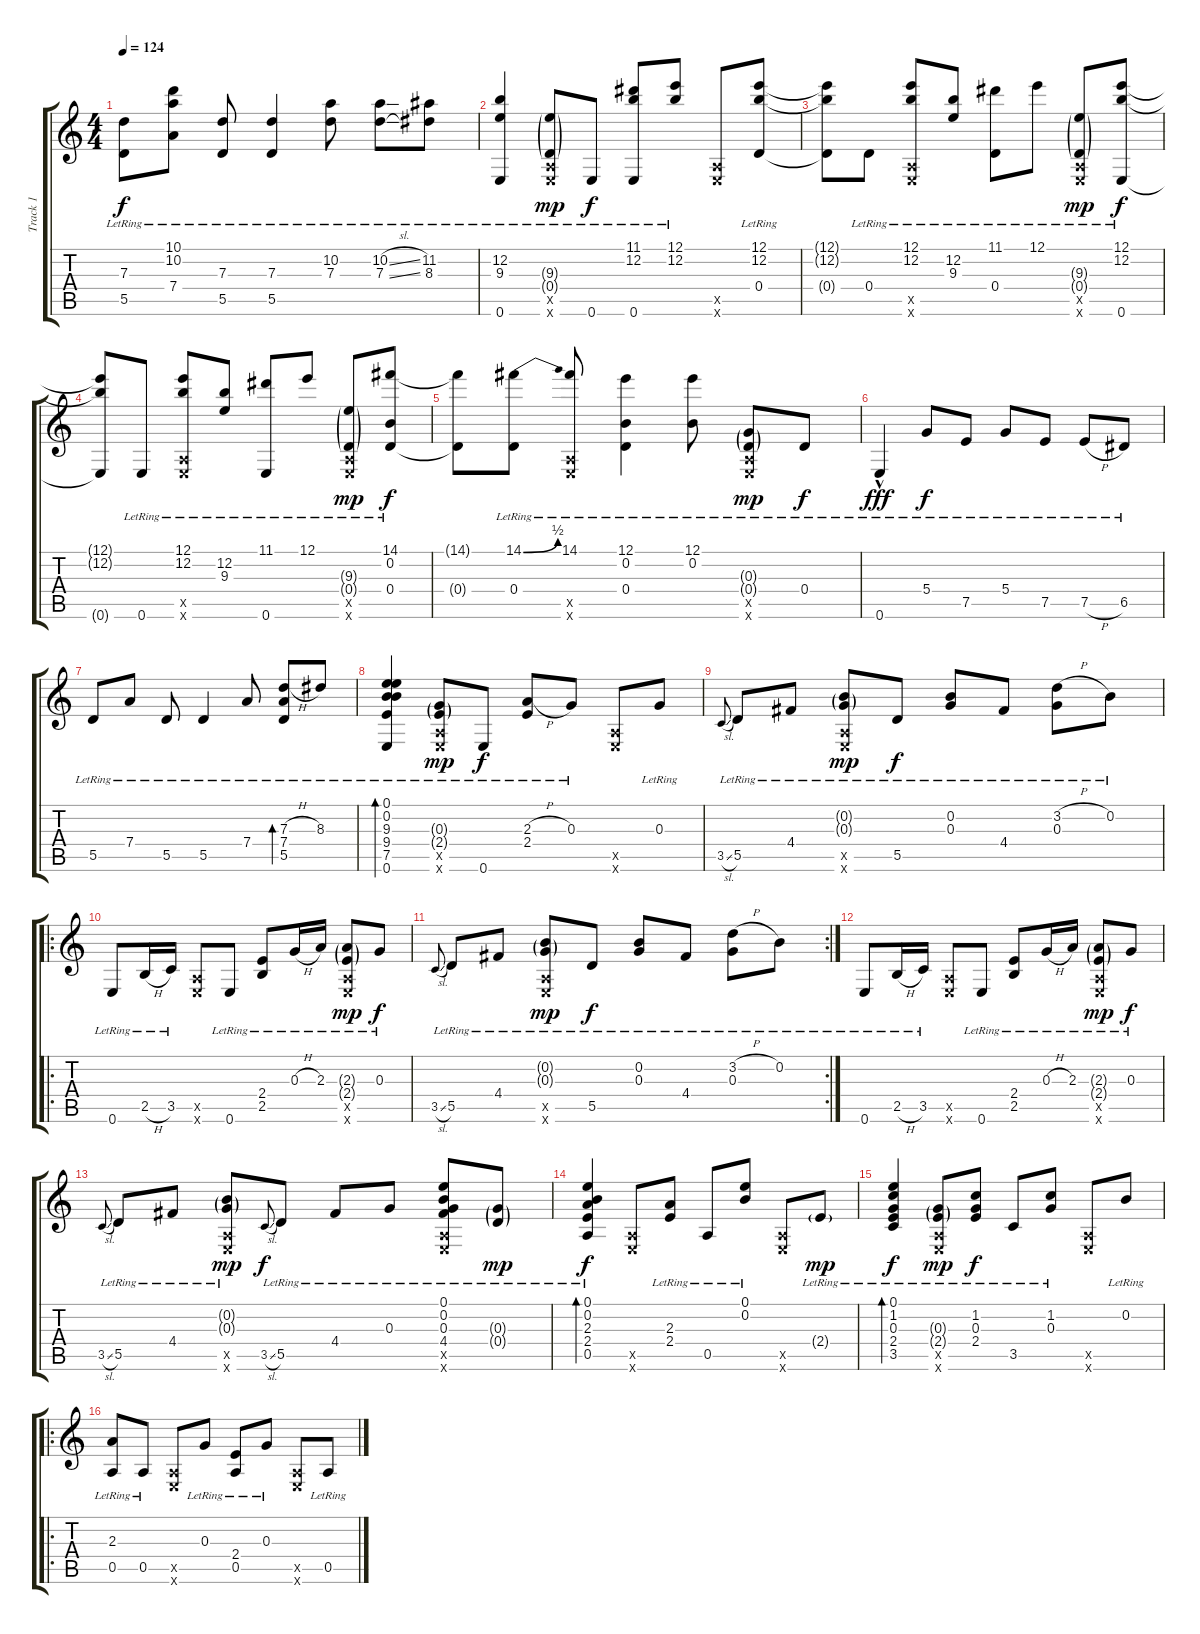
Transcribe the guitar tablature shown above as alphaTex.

\track ("Track 1" "Track 1") {instrument acousticguitarsteel}
\staff {score tabs}
\tuning (E4 B3 G3 D3 A2 E2) {hide}
\ts (4 4)
\tempo 124
\clef g2
\ks c
(7.3{lr} 5.5{lr}).8{dy f} (10.1{lr} 10.2{lr} 7.4{lr}).8 (7.3{lr} 5.5{lr}).8 (7.3{lr} 5.5{lr}).4 (10.2{lr} 7.3{lr}).8 (10.2{sl lr} 7.3{sl lr}).8 (11.2{lr} 8.3{lr}).8 |
(12.2{lr} 9.3{lr} 0.6{lr}).4 (9.3{g lr} 0.4{g lr} 0.5{x} 0.6{x}).8{dy mp} 0.6{lr}.8{dy f} (11.1{lr} 12.2{lr} 0.6{lr}).8 (12.1{lr} 12.2{lr}).8 (0.5{x} 0.6{x}).8 (12.1{lr} 12.2{lr} 0.4{lr}).8 |
(12.1{t} 12.2{t} 0.4{t}).8 0.4{lr}.8 (12.1{lr} 12.2{lr} 0.5{x} 0.6{x}).8 (12.2{lr} 9.3{lr}).8 (11.1{lr} 0.4{lr}).8 12.1{lr}.8 (9.3{g lr} 0.4{g lr} 0.5{x} 0.6{x}).8{dy mp} (12.1{lr} 12.2{lr} 0.6{lr}).8{dy f} |
(12.1{t} 12.2{t} 0.6{t}).8 0.6{lr}.8 (12.1{lr} 12.2{lr} 0.5{x} 0.6{x}).8 (12.2{lr} 9.3{lr}).8 (11.1{lr} 0.6{lr}).8 12.1{lr}.8 (9.3{g lr} 0.4{g lr} 0.5{x} 0.6{x}).8{dy mp} (14.1{lr} 0.2{lr} 0.4{lr}).8{dy f} |
(14.1{t} 0.4{t}).8 (14.1{be (bend 0 0 60 2) lr} 0.4{lr}).8 (14.1{lr} 0.5{x} 0.6{x}).8 (12.1{lr} 0.2{lr} 0.4{lr}).4 (12.1{lr} 0.2{lr}).8 (0.3{g lr} 0.4{g lr} 0.5{x} 0.6{x}).8{dy mp} 0.4{lr}.8{dy f} |
0.6{hac lr}.4{dy fff} 5.4{lr}.8{dy f} 7.5{lr}.8 5.4{lr}.8 7.5{lr}.8 7.5{h lr}.8 6.5{lr}.8 |
5.5{lr}.8 7.4{lr}.8 5.5{lr}.8 5.5{lr}.4 7.4{lr}.8 (7.3{h lr} 7.4{lr} 5.5{lr}).8{bd 120} 8.3{lr}.8 |
(0.1{lr} 0.2{lr} 9.3{lr} 9.4{lr} 7.5{lr} 0.6{lr}).4{bd 120} (0.3{g lr} 2.4{g lr} 0.5{x} 0.6{x}).8{dy mp} 0.6{lr}.8{dy f} (2.3{h lr} 2.4{lr}).8 0.3{lr}.8 (0.5{x} 0.6{x}).8 0.3{lr}.8 |
3.5{sl}.8{gr onbeat} 5.5{lr}.8 4.4{lr}.8 (0.2{g lr} 0.3{g lr} 0.5{x} 0.6{x}).8{dy mp} 5.5{lr}.8{dy f} (0.2{lr} 0.3{lr}).8 4.4{lr}.8 (3.2{h lr} 0.3{lr}).8 0.2{lr}.8 |
\ro
0.6{lr}.8 2.5{h lr}.16 3.5{lr}.16 (0.5{x} 0.6{x}).8 0.6{lr}.8 (2.4{lr} 2.5{lr}).8 0.3{h lr}.16 2.3{lr}.16 (2.3{g lr} 2.4{g lr} 0.5{x} 0.6{x}).8{dy mp} 0.3{lr}.8{dy f} |
\rc 2
3.5{sl}.8{gr onbeat} 5.5{lr}.8 4.4{lr}.8 (0.2{g lr} 0.3{g lr} 0.5{x} 0.6{x}).8{dy mp} 5.5{lr}.8{dy f} (0.2{lr} 0.3{lr}).8 4.4{lr}.8 (3.2{h lr} 0.3{lr}).8 0.2{lr}.8 |
0.6{lr}.8 2.5{h lr}.16 3.5{lr}.16 (0.5{x} 0.6{x}).8 0.6{lr}.8 (2.4{lr} 2.5{lr}).8 0.3{h lr}.16 2.3{lr}.16 (2.3{g lr} 2.4{g lr} 0.5{x} 0.6{x}).8{dy mp} 0.3{lr}.8{dy f} |
3.5{sl}.8{gr onbeat} 5.5{lr}.8 4.4{lr}.8 (0.2{g lr} 0.3{g lr} 0.5{x} 0.6{x}).8{dy mp} 3.5{sl}.8{gr onbeat dy f} 5.5{lr}.8 4.4{lr}.8 0.3{lr}.8 (0.1{lr} 0.2{lr} 0.3{lr} 4.4{lr} 0.5{x} 0.6{x}).8 (0.3{g lr} 0.4{g lr}).8{dy mp} |
(0.1{lr} 0.2{lr} 2.3{lr} 2.4{lr} 0.5{lr}).4{bd 120 dy f} (0.5{x} 0.6{x}).8 (2.3{lr} 2.4{lr}).8 0.5{lr}.8 (0.1{lr} 0.2{lr}).8 (0.5{x} 0.6{x}).8 2.4{g lr}.8{dy mp} |
(0.1{lr} 1.2{lr} 0.3{lr} 2.4{lr} 3.5{lr}).4{bd 120 dy f} (0.3{g lr} 2.4{g lr} 0.5{x} 0.6{x}).8{dy mp} (1.2{lr} 0.3{lr} 2.4{lr}).8{dy f} 3.5{lr}.8 (1.2{lr} 0.3{lr}).8 (0.5{x} 0.6{x}).8 0.2{lr}.8 |
\ro
(2.3{lr} 0.5{lr}).8 0.5{lr}.8 (0.5{x} 0.6{x}).8 0.3{lr}.8 (2.4{lr} 0.5{lr}).8 0.3{lr}.8 (0.5{x} 0.6{x}).8 0.5{h lr}.8
